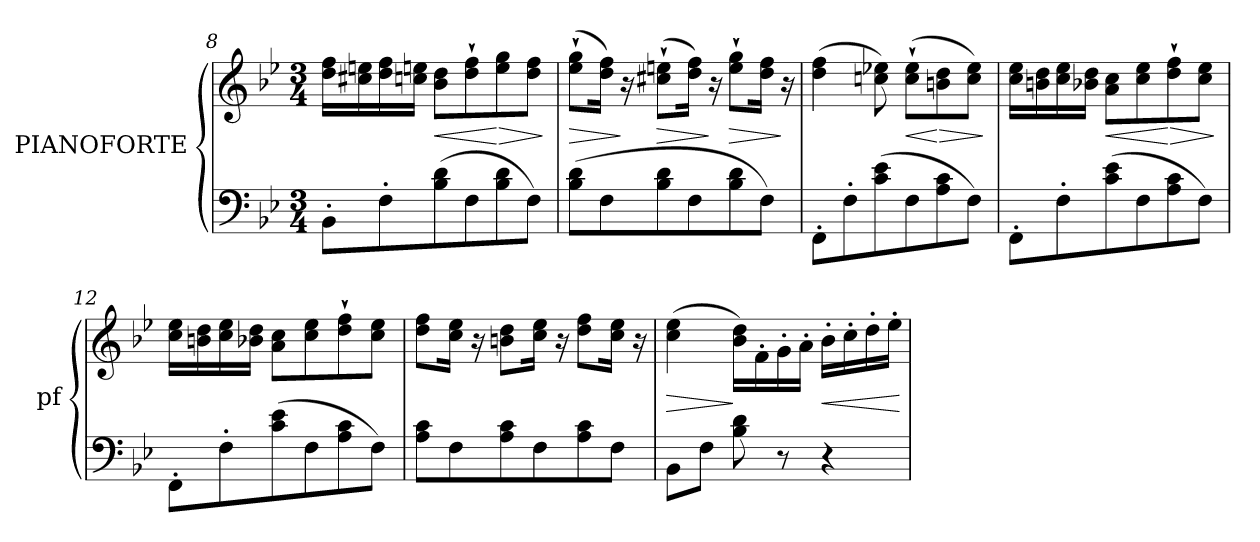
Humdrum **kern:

**kern	**kern	**dynam
*part2	*part1	*part1
*staff2	*staff1	*staff1
*I"PIANOFORTE	*I"PIANOFORTE	*
*I'pf	*I'pf	*
*clefF4	*clefG2	*
*k[b-e-]	*k[b-e-]	*
*B-:	*B-:	*
*M3/4	*M3/4	*
=8	=8	=8
8BB-'\L	16dd\ 16ff\LL	.
.	16cc#X\ 16een\	.
8F'\	16dd\ 16ff\	.
.	16ccn\ 16een\JJ	.
!	!	!LO:HP:b
(8B-\ 8d\	8b-\ 8dd\L	<
8F\	8dd`\ 8ff`\	.
!	!	!LO:HP:n=1:b
8B-\ 8d\	8ee\ 8gg\	[ >
8F\J)	8dd\ 8ff\J	.
.	.	]
=9	=9	=9
!	!	!LO:HP:b
(8B-\ 8d\L	(8ee-`\ 8gg`\L	>
8F\	16dd\ 16ff\Jk)	.
.	16r	]
!	!	!LO:HP:b
8B-\ 8d\	(8cc#X`\ 8een`\L	>
8F\	16dd\ 16ff\Jk)	.
.	16r	]
!	!	!LO:HP:b
8B-\ 8d\	8ee`\ 8gg`\L	>
8F\J)	16dd\ 16ff\Jk	.
.	16r	]
=10	=10	=10
8FF'\L	(4dd\ 4ff\	.
8F'\	.	.
(8c\ 8e-\	8ccn\ 8ee-X\)	.
!	!	!LO:HP:b
8F\	(8cc`\ 8ee-`\L	<
!	!	!LO:HP:n=1:b
8A\ 8c\	8bn\ 8dd\	[ >
8F\J)	8cc\ 8ee-\J)	.
.	.	]
=11	=11	=11
8FF'\L	16cc\ 16ee-\LL	.
.	16bn\ 16dd\	.
8F'\	16cc\ 16ee-\	.
.	16b-X\ 16dd\JJ	.
!	!	!LO:HP:b
(8c\ 8e-\	8a\ 8cc\L	<
8F\	8cc\ 8ee-\	.
!	!	!LO:HP:n=1:b
8A\ 8c\	8dd`\ 8ff`\	[ >
8F\J)	8cc\ 8ee-\J	.
.	.	]
=12	=12	=12
8FF'\L	16cc\ 16ee-\LL	.
.	16bn\ 16dd\	.
8F'\	16cc\ 16ee-\	.
.	16b-X\ 16dd\JJ	.
(8c\ 8e-\	8a\ 8cc\L	.
8F\	8cc\ 8ee-\	.
8A\ 8c\	8dd`\ 8ff`\	.
8F\J)	8cc\ 8ee-\J	.
=13	=13	=13
8A\ 8c\L	8dd\ 8ff\L	.
8F\	16cc\ 16ee-\Jk	.
.	16r	.
8A\ 8c\	8bn\ 8dd\L	.
8F\	16cc\ 16ee-\Jk	.
.	16r	.
8A\ 8c\	8dd\ 8ff\L	.
8F\J	16cc\ 16ee-\Jk	.
.	16r	.
=14	=14	=14
!	!	!LO:HP:b
8BB-\L	(4cc\ 4ee-\	>
8F\J	.	.
8B-\ 8d\	16b-\ 16dd\LL)	]
.	16f'\	.
8r	16g'\	.
.	16a'\JJ	.
!	!	!LO:HP:b
4r	16b-'\LL	<
.	16cc'\	.
.	16dd'\	.
.	16ee-'\JJ	.
.	.	[
=	=	=
*-	*-	*-
